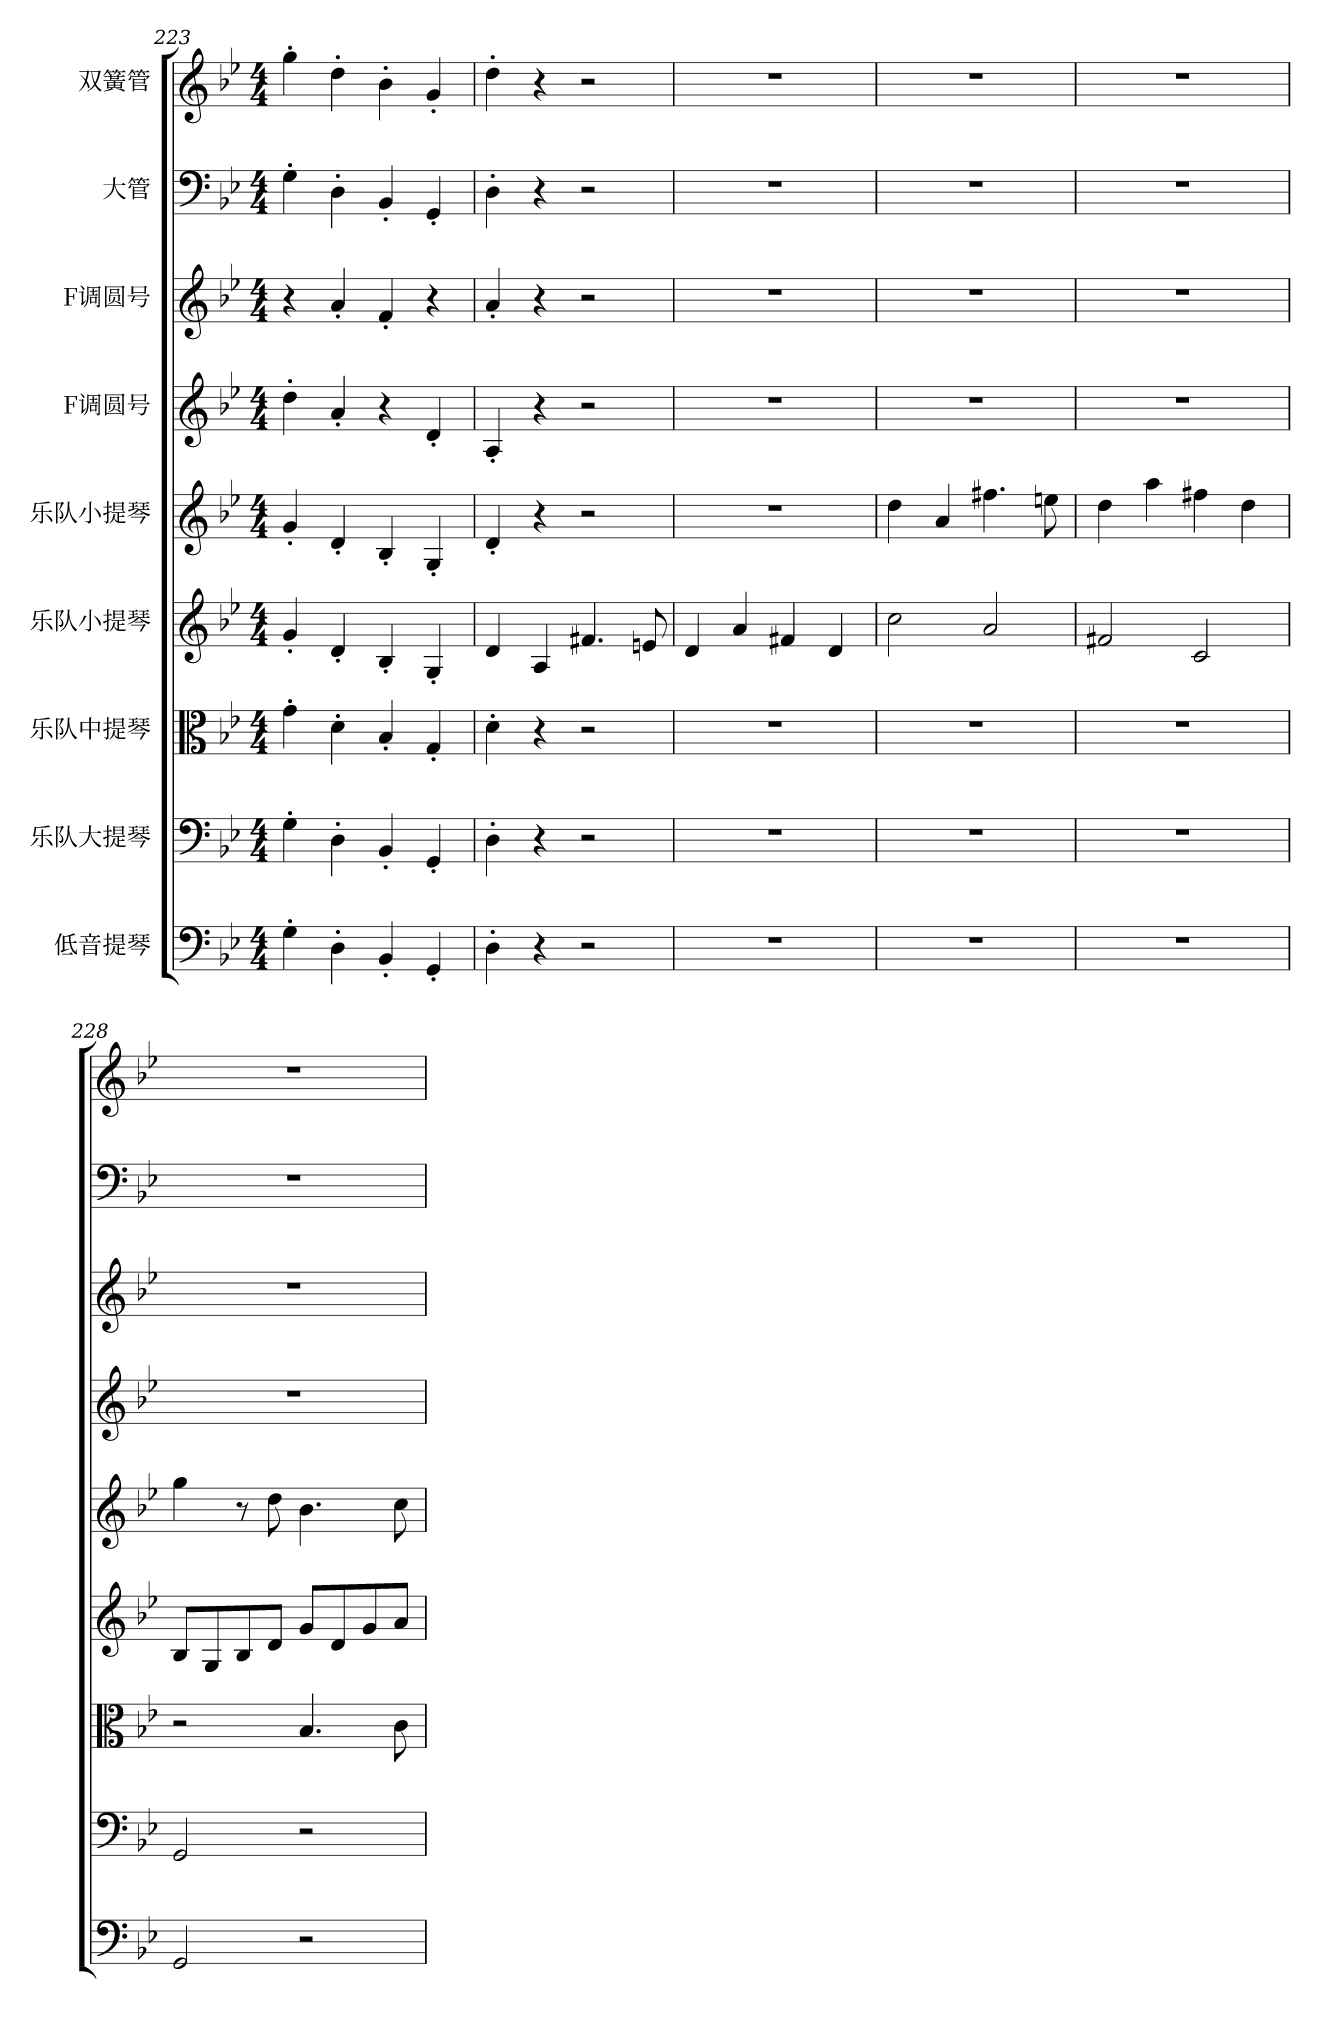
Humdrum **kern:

**kern	**kern	**kern	**kern	**kern	**kern	**kern	**kern	**kern
*part9	*part8	*part7	*part6	*part5	*part4	*part3	*part2	*part1
*staff9	*staff8	*staff7	*staff6	*staff5	*staff4	*staff3	*staff2	*staff1
*I"低音提琴	*I"乐队大提琴	*I"乐队中提琴	*I"乐队小提琴	*I"乐队小提琴	*I"F调圆号	*I"F调圆号	*I"大管	*I"双簧管
*clefF4	*clefF4	*clefC3	*clefG2	*clefG2	*clefG2	*clefG2	*clefF4	*clefG2
*ITrd7c12	*	*	*	*	*ITrd4c7	*ITrd4c7	*	*
*k[b-e-]	*k[b-e-]	*k[b-e-]	*k[b-e-]	*k[b-e-]	*k[b-e-a-]	*k[b-e-a-]	*k[b-e-]	*k[b-e-]
*M4/4	*M4/4	*M4/4	*M4/4	*M4/4	*M4/4	*M4/4	*M4/4	*M4/4
=223	=223	=223	=223	=223	=223	=223	=223	=223
4GG'\	4G'\	4g'\	4g'/	4g'/	4g'\	4r	4G'\	4gg'\
4DD'\	4D'\	4d'\	4d'/	4d'/	4d'/	4d'/	4D'\	4dd'\
4BBB-'/	4BB-'/	4B-'/	4B-'/	4B-'/	4r	4B-'/	4BB-'/	4b-'\
4GGG'/	4GG'/	4G'/	4G'/	4G'/	4G'/	4r	4GG'/	4g'/
=224	=224	=224	=224	=224	=224	=224	=224	=224
4DD'\	4D'\	4d'\	4d/	4d'/	4D'/	4d'/	4D'\	4dd'\
4r	4r	4r	4A/	4r	4r	4r	4r	4r
2r	2r	2r	4.f#X/	2r	2r	2r	2r	2r
.	.	.	8en/	.	.	.	.	.
=225	=225	=225	=225	=225	=225	=225	=225	=225
1r	1r	1r	4d/	1r	1r	1r	1r	1r
.	.	.	4a/	.	.	.	.	.
.	.	.	4f#X/	.	.	.	.	.
.	.	.	4d/	.	.	.	.	.
!!LO:PB:g=z
=226	=226	=226	=226	=226	=226	=226	=226	=226
1r	1r	1r	2cc\	4dd\	1r	1r	1r	1r
.	.	.	.	4a/	.	.	.	.
.	.	.	2a/	4.ff#X\	.	.	.	.
.	.	.	.	8een\	.	.	.	.
=227	=227	=227	=227	=227	=227	=227	=227	=227
1r	1r	1r	2f#X/	4dd\	1r	1r	1r	1r
.	.	.	.	4aa\	.	.	.	.
.	.	.	2c/	4ff#X\	.	.	.	.
.	.	.	.	4dd\	.	.	.	.
=228	=228	=228	=228	=228	=228	=228	=228	=228
2GGG/	2GG/	2r	8B-/L	4gg\	1r	1r	1r	1r
.	.	.	8G/	.	.	.	.	.
.	.	.	8B-/	8r	.	.	.	.
.	.	.	8d/J	8dd\	.	.	.	.
2r	2r	4.B-/	8g/L	4.b-\	.	.	.	.
.	.	.	8d/	.	.	.	.	.
.	.	.	8g/	.	.	.	.	.
.	.	8c\	8a/J	8cc\	.	.	.	.
=	=	=	=	=	=	=	=	=
*-	*-	*-	*-	*-	*-	*-	*-	*-
